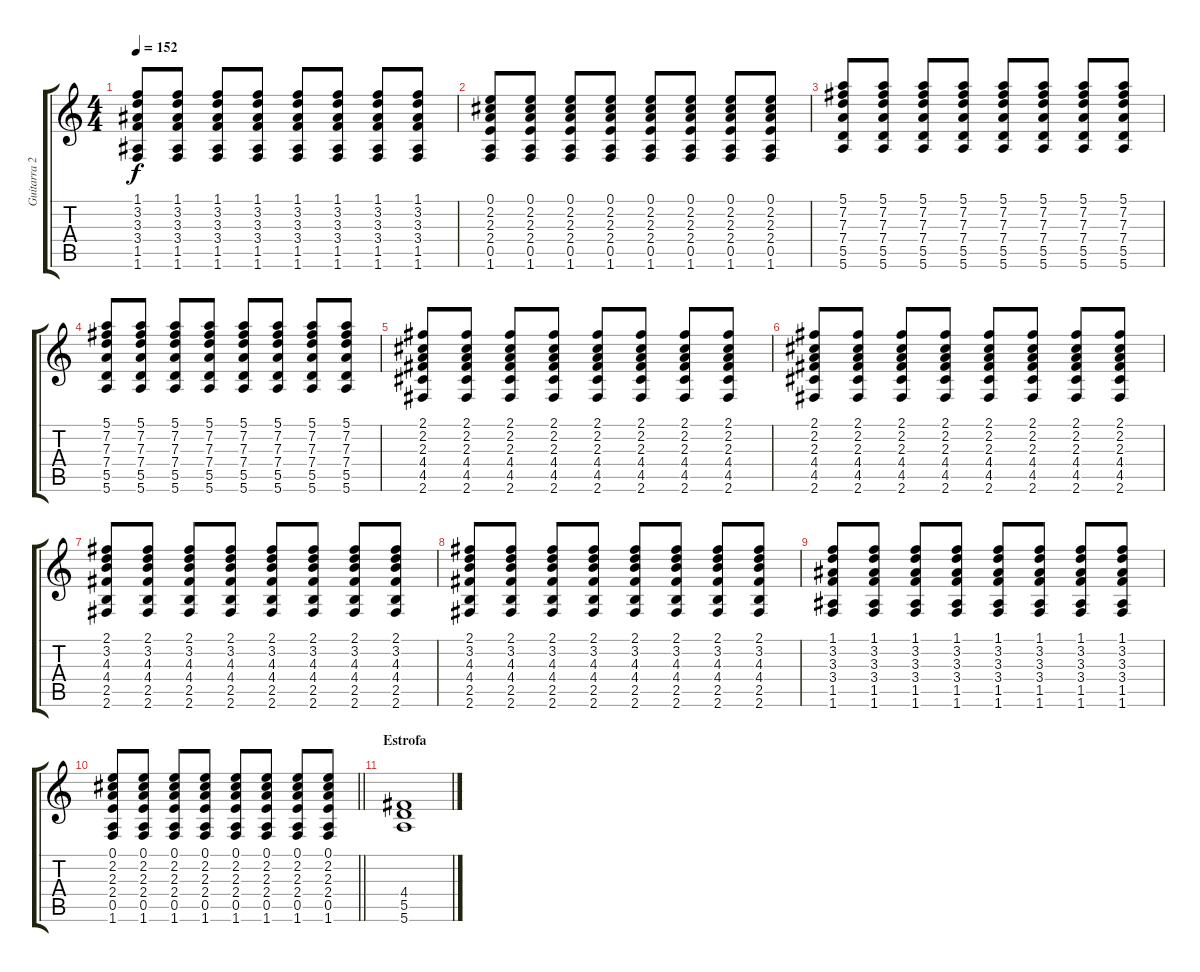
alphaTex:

\track ("Guitarra 2" "Guitarra 2") {instrument overdrivenguitar}
\staff {score tabs}
\tuning (E4 B3 G3 D3 A2 E2) {hide}
\ts (4 4)
\tempo 152
\clef g2
\ks c
(1.1 3.2 3.3 3.4 1.5 1.6).8{dy f} (1.1 3.2 3.3 3.4 1.5 1.6).8 (1.1 3.2 3.3 3.4 1.5 1.6).8 (1.1 3.2 3.3 3.4 1.5 1.6).8 (1.1 3.2 3.3 3.4 1.5 1.6).8 (1.1 3.2 3.3 3.4 1.5 1.6).8 (1.1 3.2 3.3 3.4 1.5 1.6).8 (1.1 3.2 3.3 3.4 1.5 1.6).8 |
(0.1 2.2 2.3 2.4 0.5 1.6).8 (0.1 2.2 2.3 2.4 0.5 1.6).8 (0.1 2.2 2.3 2.4 0.5 1.6).8 (0.1 2.2 2.3 2.4 0.5 1.6).8 (0.1 2.2 2.3 2.4 0.5 1.6).8 (0.1 2.2 2.3 2.4 0.5 1.6).8 (0.1 2.2 2.3 2.4 0.5 1.6).8 (0.1 2.2 2.3 2.4 0.5 1.6).8 |
(5.1 7.2 7.3 7.4 5.5 5.6).8 (5.1 7.2 7.3 7.4 5.5 5.6).8 (5.1 7.2 7.3 7.4 5.5 5.6).8 (5.1 7.2 7.3 7.4 5.5 5.6).8 (5.1 7.2 7.3 7.4 5.5 5.6).8 (5.1 7.2 7.3 7.4 5.5 5.6).8 (5.1 7.2 7.3 7.4 5.5 5.6).8 (5.1 7.2 7.3 7.4 5.5 5.6).8 |
(5.1 7.2 7.3 7.4 5.5 5.6).8 (5.1 7.2 7.3 7.4 5.5 5.6).8 (5.1 7.2 7.3 7.4 5.5 5.6).8 (5.1 7.2 7.3 7.4 5.5 5.6).8 (5.1 7.2 7.3 7.4 5.5 5.6).8 (5.1 7.2 7.3 7.4 5.5 5.6).8 (5.1 7.2 7.3 7.4 5.5 5.6).8 (5.1 7.2 7.3 7.4 5.5 5.6).8 |
(2.1 2.2 2.3 4.4 4.5 2.6).8 (2.1 2.2 2.3 4.4 4.5 2.6).8 (2.1 2.2 2.3 4.4 4.5 2.6).8 (2.1 2.2 2.3 4.4 4.5 2.6).8 (2.1 2.2 2.3 4.4 4.5 2.6).8 (2.1 2.2 2.3 4.4 4.5 2.6).8 (2.1 2.2 2.3 4.4 4.5 2.6).8 (2.1 2.2 2.3 4.4 4.5 2.6).8 |
(2.1 2.2 2.3 4.4 4.5 2.6).8 (2.1 2.2 2.3 4.4 4.5 2.6).8 (2.1 2.2 2.3 4.4 4.5 2.6).8 (2.1 2.2 2.3 4.4 4.5 2.6).8 (2.1 2.2 2.3 4.4 4.5 2.6).8 (2.1 2.2 2.3 4.4 4.5 2.6).8 (2.1 2.2 2.3 4.4 4.5 2.6).8 (2.1 2.2 2.3 4.4 4.5 2.6).8 |
(2.1 3.2 4.3 4.4 2.5 2.6).8 (2.1 3.2 4.3 4.4 2.5 2.6).8 (2.1 3.2 4.3 4.4 2.5 2.6).8 (2.1 3.2 4.3 4.4 2.5 2.6).8 (2.1 3.2 4.3 4.4 2.5 2.6).8 (2.1 3.2 4.3 4.4 2.5 2.6).8 (2.1 3.2 4.3 4.4 2.5 2.6).8 (2.1 3.2 4.3 4.4 2.5 2.6).8 |
(2.1 3.2 4.3 4.4 2.5 2.6).8 (2.1 3.2 4.3 4.4 2.5 2.6).8 (2.1 3.2 4.3 4.4 2.5 2.6).8 (2.1 3.2 4.3 4.4 2.5 2.6).8 (2.1 3.2 4.3 4.4 2.5 2.6).8 (2.1 3.2 4.3 4.4 2.5 2.6).8 (2.1 3.2 4.3 4.4 2.5 2.6).8 (2.1 3.2 4.3 4.4 2.5 2.6).8 |
(1.1 3.2 3.3 3.4 1.5 1.6).8 (1.1 3.2 3.3 3.4 1.5 1.6).8 (1.1 3.2 3.3 3.4 1.5 1.6).8 (1.1 3.2 3.3 3.4 1.5 1.6).8 (1.1 3.2 3.3 3.4 1.5 1.6).8 (1.1 3.2 3.3 3.4 1.5 1.6).8 (1.1 3.2 3.3 3.4 1.5 1.6).8 (1.1 3.2 3.3 3.4 1.5 1.6).8 |
\barLineRight lightlight
(0.1 2.2 2.3 2.4 0.5 1.6).8 (0.1 2.2 2.3 2.4 0.5 1.6).8 (0.1 2.2 2.3 2.4 0.5 1.6).8 (0.1 2.2 2.3 2.4 0.5 1.6).8 (0.1 2.2 2.3 2.4 0.5 1.6).8 (0.1 2.2 2.3 2.4 0.5 1.6).8 (0.1 2.2 2.3 2.4 0.5 1.6).8 (0.1 2.2 2.3 2.4 0.5 1.6).8 |
\section ("" "Estrofa")
(4.4 5.5 5.6).1
